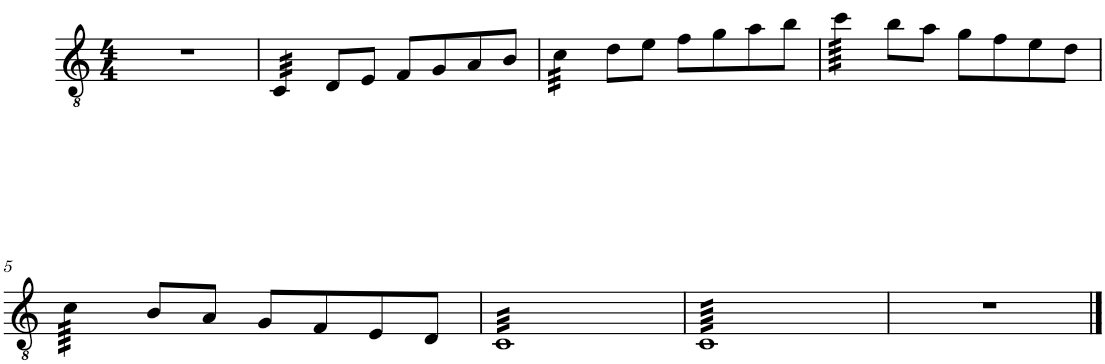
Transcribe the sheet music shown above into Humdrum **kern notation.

**kern
*part1
*staff1
*I"Tenor Steel Drums
*I'T. St. Dr.
*clefGv2
*k[]
*M4/4
=1
1r
=2
*tremolo
32C/LLL
32C/
32C/
32C/
32C/
32C/
32C/
32C/JJJ
*Xtremolo
8D/L
8E/J
8F/L
8G/
8A/
8B/J
=3
*tremolo
32c\LLL
32c\
32c\
32c\
32c\
32c\
32c\
32c\JJJ
*Xtremolo
8d\L
8e\J
8f\L
8g\
8a\
8b\J
=4
*tremolo
64cc\LLLL
64cc\
64cc\
64cc\
64cc\
64cc\
64cc\
64cc\
64cc\
64cc\
64cc\
64cc\
64cc\
64cc\
64cc\
64cc\JJJJ
*Xtremolo
8b\L
8a\J
8g\L
8f\
8e\
8d\J
!!LO:LB:g=z
=5
*tremolo
64c\LLLL
64c\
64c\
64c\
64c\
64c\
64c\
64c\
64c\
64c\
64c\
64c\
64c\
64c\
64c\
64c\JJJJ
*Xtremolo
8B/L
8A/J
8G/L
8F/
8E/
8D/J
=6
*tremolo
32CLLL
32C
32C
32C
32C
32C
32C
32C
32C
32C
32C
32C
32C
32C
32C
32C
32C
32C
32C
32C
32C
32C
32C
32C
32C
32C
32C
32C
32C
32C
32C
32CJJJ
=7
64CLLLL
64C
64C
64C
64C
64C
64C
64C
64C
64C
64C
64C
64C
64C
64C
64C
64C
64C
64C
64C
64C
64C
64C
64C
64C
64C
64C
64C
64C
64C
64C
64C
64C
64C
64C
64C
64C
64C
64C
64C
64C
64C
64C
64C
64C
64C
64C
64C
64C
64C
64C
64C
64C
64C
64C
64C
64C
64C
64C
64C
64C
64C
64C
64CJJJJ
*Xtremolo
=8
1r
==
*-
